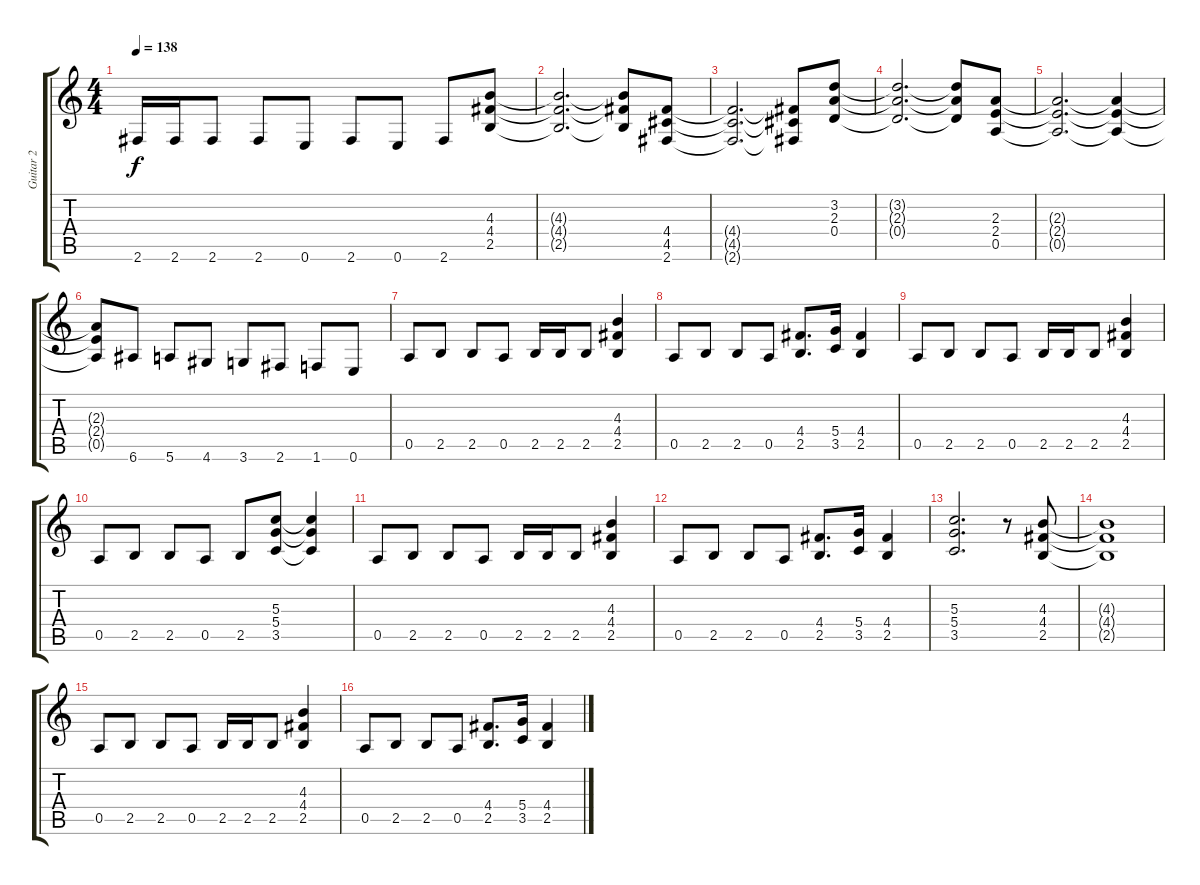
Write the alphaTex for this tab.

\track ("Guitar 2" "Guitar 2") {instrument distortionguitar}
\staff {score tabs}
\tuning (E4 B3 G3 D3 A2 E2) {hide}
\ts (4 4)
\tempo 138
\clef g2
\ks c
2.6.16{dy f} 2.6.16 2.6.8 2.6.8 0.6.8 2.6.8 0.6.8 2.6.8 (4.3 4.4 2.5).8 |
(4.3{t} 4.4{t} 2.5{t}).2{d} (4.3{t} 4.4{t} 2.5{t}).8 (4.4 4.5 2.6).8 |
(4.4{t} 4.5{t} 2.6{t}).2{d} (4.4{t} 4.5{t} 2.6{t}).8 (3.2 2.3 0.4).8 |
(3.2{t} 2.3{t} 0.4{t}).2{d} (3.2{t} 2.3{t} 0.4{t}).8 (2.3 2.4 0.5).8 |
(2.3{t} 2.4{t} 0.5{t}).2{d} (2.3{t} 2.4{t} 0.5{t}).4 |
(2.3{t} 2.4{t} 0.5{t}).8 6.6.8 5.6.8 4.6.8 3.6.8 2.6.8 1.6.8 0.6.8 |
0.5.8 2.5.8 2.5.8 0.5.8 2.5.16 2.5.16 2.5.8 (4.3 4.4 2.5).4 |
0.5.8 2.5.8 2.5.8 0.5.8 (4.4 2.5).8{d} (5.4 3.5).16 (4.4 2.5).4 |
0.5.8 2.5.8 2.5.8 0.5.8 2.5.16 2.5.16 2.5.8 (4.3 4.4 2.5).4 |
0.5.8 2.5.8 2.5.8 0.5.8 2.5.8 (5.3 5.4 3.5).8 (5.3{t} 5.4{t} 3.5{t}).4 |
0.5.8 2.5.8 2.5.8 0.5.8 2.5.16 2.5.16 2.5.8 (4.3 4.4 2.5).4 |
0.5.8 2.5.8 2.5.8 0.5.8 (4.4 2.5).8{d} (5.4 3.5).16 (4.4 2.5).4 |
(5.3 5.4 3.5).2{d} r.8 (4.3 4.4 2.5).8 |
(4.3{t} 4.4{t} 2.5{t}).1 |
0.5.8 2.5.8 2.5.8 0.5.8 2.5.16 2.5.16 2.5.8 (4.3 4.4 2.5).4 |
0.5.8 2.5.8 2.5.8 0.5.8 (4.4 2.5).8{d} (5.4 3.5).16 (4.4 2.5).4
